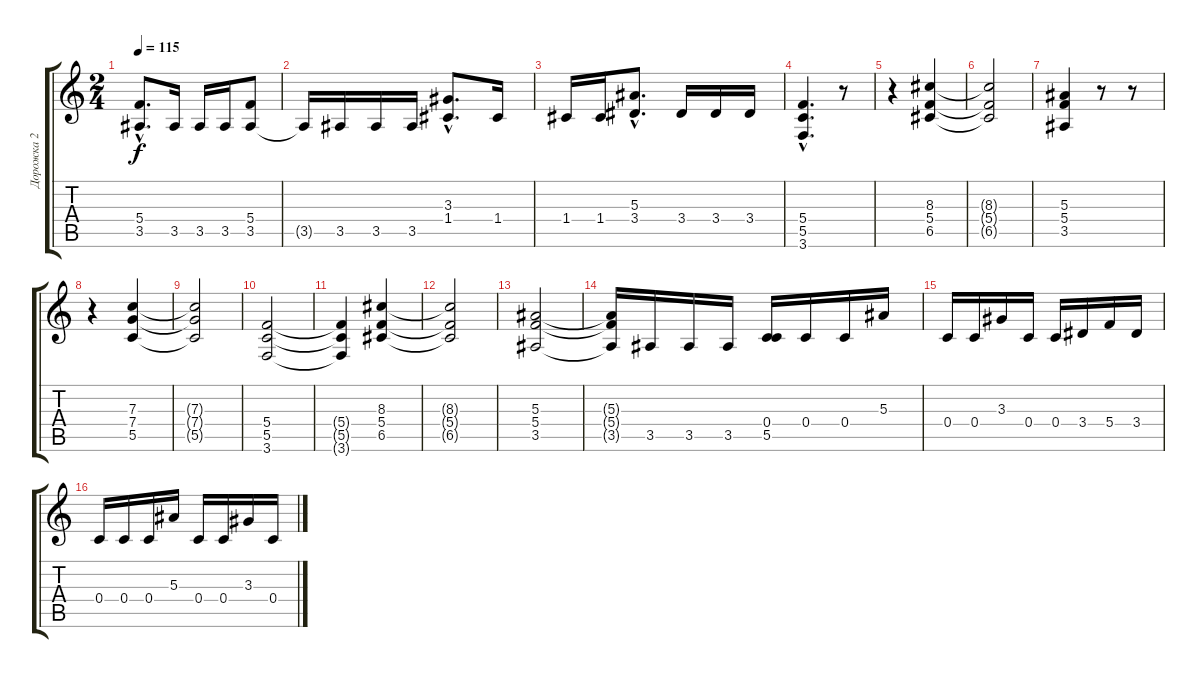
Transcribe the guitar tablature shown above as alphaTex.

\track ("Дорожка 2" "Дорожка 2") {instrument distortionguitar}
\staff {score tabs}
\tuning (D4 A3 F3 C3 G2 D2) {hide}
\ts (2 4)
\tempo 115
\clef g2
\ks c
(5.4{hac} 3.5{hac}).8{d dy f} 3.5.16 3.5.16 3.5.16 (5.4 3.5).8 |
3.5{t}.16 3.5.16 3.5.16 3.5.16 (3.3{hac} 1.4{hac}).8{d} 1.4.16 |
1.4.16 1.4.16 (5.3{hac} 3.4{hac}).8{d} 3.4.16 3.4.16 3.4.16 |
(5.4{hac} 5.5{hac} 3.6{hac}).4{d} r.8 |
r.4 (8.3 5.4 6.5).4 |
(8.3{t} 5.4{t} 6.5{t}).2 |
(5.3 5.4 3.5).4 r.8 r.8 |
r.4 (7.3 7.4 5.5).4 |
(7.3{t} 7.4{t} 5.5{t}).2 |
(5.4 5.5 3.6).2 |
(5.4{t} 5.5{t} 3.6{t}).4 (8.3 5.4 6.5).4 |
(8.3{t} 5.4{t} 6.5{t}).2 |
(5.3 5.4 3.5).2 |
(5.3{t} 5.4{t} 3.5{t}).16 3.5.16 3.5.16 3.5.16 (0.4 5.5).16 0.4.16 0.4.16 5.3.16 |
0.4.16 0.4.16 3.3.16 0.4.16 0.4.16 3.4.16 5.4.16 3.4.16 |
0.4.16 0.4.16 0.4.16 5.3.16 0.4.16 0.4.16 3.3.16 0.4.16
